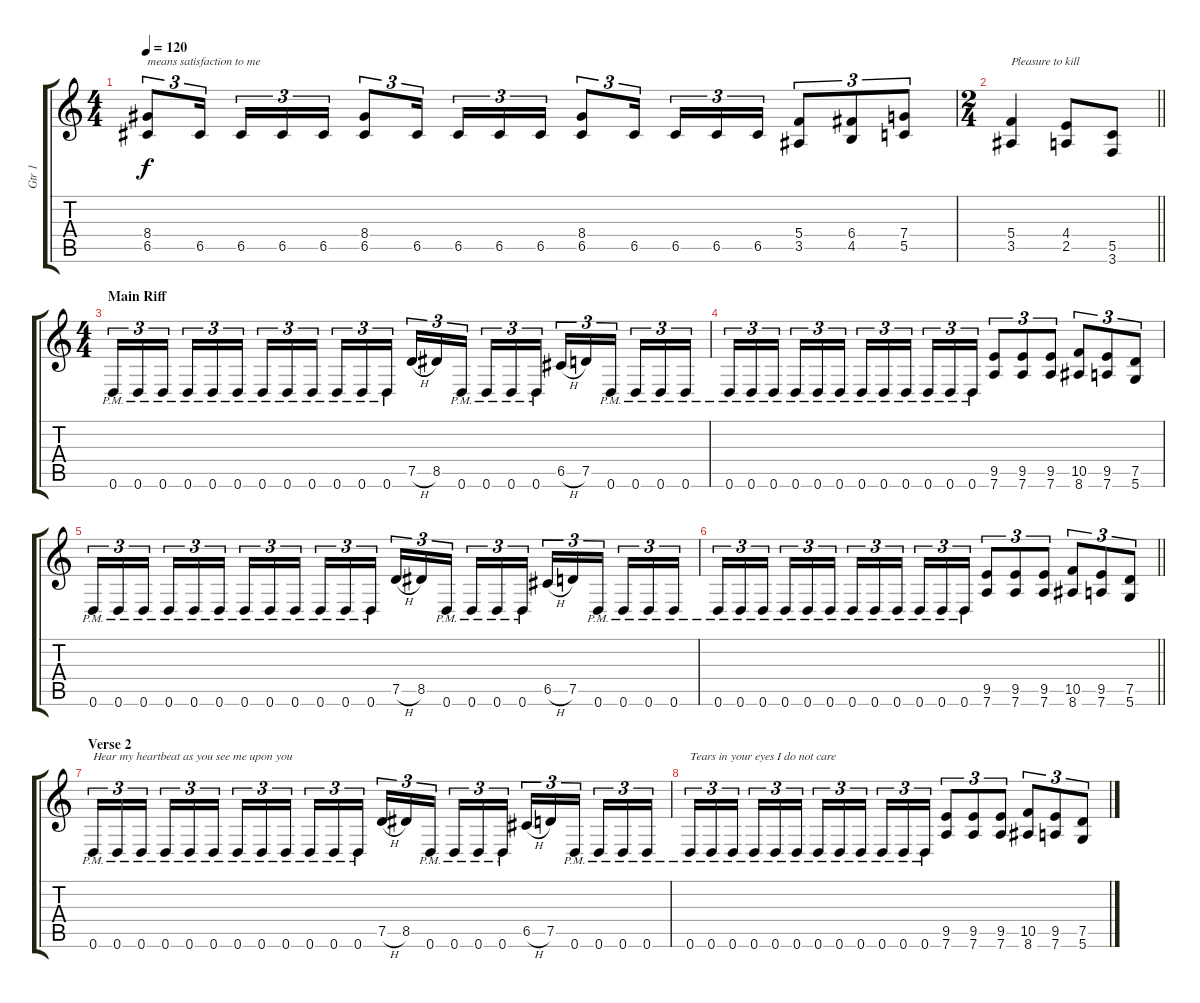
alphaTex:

\track ("Gtr 1" "Gtr 1") {instrument distortionguitar}
\staff {score tabs}
\tuning (D4 A3 F3 C3 G2 D2) {hide}
\ts (4 4)
\tempo 120
\clef g2
\ks c
(8.4 6.5).8{tu (3 2) txt "means satisfaction to me" dy f} 6.5.16{tu (3 2) beam splitsecondary} 6.5.16{tu (3 2)} 6.5.16{tu (3 2)} 6.5.16{tu (3 2)} (8.4 6.5).8{tu (3 2)} 6.5.16{tu (3 2) beam splitsecondary} 6.5.16{tu (3 2)} 6.5.16{tu (3 2)} 6.5.16{tu (3 2)} (8.4 6.5).8{tu (3 2)} 6.5.16{tu (3 2) beam splitsecondary} 6.5.16{tu (3 2)} 6.5.16{tu (3 2)} 6.5.16{tu (3 2)} (5.4 3.5).8{tu (3 2)} (6.4 4.5).8{tu (3 2)} (7.4 5.5).8{tu (3 2)} |
\ts (2 4)
\barLineRight lightlight
(5.4 3.5).4{txt "Pleasure to kill"} (4.4 2.5).8 (5.5 3.6).8 |
\ts (4 4)
\section ("" "Main Riff")
0.6{pm}.16{tu (3 2)} 0.6{pm}.16{tu (3 2)} 0.6{pm}.16{tu (3 2) beam splitsecondary} 0.6{pm}.16{tu (3 2)} 0.6{pm}.16{tu (3 2)} 0.6{pm}.16{tu (3 2)} 0.6{pm}.16{tu (3 2)} 0.6{pm}.16{tu (3 2)} 0.6{pm}.16{tu (3 2) beam splitsecondary} 0.6{pm}.16{tu (3 2)} 0.6{pm}.16{tu (3 2)} 0.6{pm}.16{tu (3 2)} 7.5{h}.16{tu (3 2)} 8.5.16{tu (3 2)} 0.6{pm}.16{tu (3 2) beam splitsecondary} 0.6{pm}.16{tu (3 2)} 0.6{pm}.16{tu (3 2)} 0.6{pm}.16{tu (3 2)} 6.5{h}.16{tu (3 2)} 7.5.16{tu (3 2)} 0.6{pm}.16{tu (3 2) beam splitsecondary} 0.6{pm}.16{tu (3 2)} 0.6{pm}.16{tu (3 2)} 0.6{pm}.16{tu (3 2)} |
0.6{pm}.16{tu (3 2)} 0.6{pm}.16{tu (3 2)} 0.6{pm}.16{tu (3 2) beam splitsecondary} 0.6{pm}.16{tu (3 2)} 0.6{pm}.16{tu (3 2)} 0.6{pm}.16{tu (3 2)} 0.6{pm}.16{tu (3 2)} 0.6{pm}.16{tu (3 2)} 0.6{pm}.16{tu (3 2) beam splitsecondary} 0.6{pm}.16{tu (3 2)} 0.6{pm}.16{tu (3 2)} 0.6{pm}.16{tu (3 2)} (9.5 7.6).8{tu (3 2)} (9.5 7.6).8{tu (3 2)} (9.5 7.6).8{tu (3 2)} (10.5 8.6).8{tu (3 2)} (9.5 7.6).8{tu (3 2)} (7.5 5.6).8{tu (3 2)} |
0.6{pm}.16{tu (3 2)} 0.6{pm}.16{tu (3 2)} 0.6{pm}.16{tu (3 2) beam splitsecondary} 0.6{pm}.16{tu (3 2)} 0.6{pm}.16{tu (3 2)} 0.6{pm}.16{tu (3 2)} 0.6{pm}.16{tu (3 2)} 0.6{pm}.16{tu (3 2)} 0.6{pm}.16{tu (3 2) beam splitsecondary} 0.6{pm}.16{tu (3 2)} 0.6{pm}.16{tu (3 2)} 0.6{pm}.16{tu (3 2)} 7.5{h}.16{tu (3 2)} 8.5.16{tu (3 2)} 0.6{pm}.16{tu (3 2) beam splitsecondary} 0.6{pm}.16{tu (3 2)} 0.6{pm}.16{tu (3 2)} 0.6{pm}.16{tu (3 2)} 6.5{h}.16{tu (3 2)} 7.5.16{tu (3 2)} 0.6{pm}.16{tu (3 2) beam splitsecondary} 0.6{pm}.16{tu (3 2)} 0.6{pm}.16{tu (3 2)} 0.6{pm}.16{tu (3 2)} |
\barLineRight lightlight
0.6{pm}.16{tu (3 2)} 0.6{pm}.16{tu (3 2)} 0.6{pm}.16{tu (3 2) beam splitsecondary} 0.6{pm}.16{tu (3 2)} 0.6{pm}.16{tu (3 2)} 0.6{pm}.16{tu (3 2)} 0.6{pm}.16{tu (3 2)} 0.6{pm}.16{tu (3 2)} 0.6{pm}.16{tu (3 2) beam splitsecondary} 0.6{pm}.16{tu (3 2)} 0.6{pm}.16{tu (3 2)} 0.6{pm}.16{tu (3 2)} (9.5 7.6).8{tu (3 2)} (9.5 7.6).8{tu (3 2)} (9.5 7.6).8{tu (3 2)} (10.5 8.6).8{tu (3 2)} (9.5 7.6).8{tu (3 2)} (7.5 5.6).8{tu (3 2)} |
\section ("" "Verse 2")
0.6{pm}.16{tu (3 2) txt "Hear my heartbeat as you see me upon you"} 0.6{pm}.16{tu (3 2)} 0.6{pm}.16{tu (3 2) beam splitsecondary} 0.6{pm}.16{tu (3 2)} 0.6{pm}.16{tu (3 2)} 0.6{pm}.16{tu (3 2)} 0.6{pm}.16{tu (3 2)} 0.6{pm}.16{tu (3 2)} 0.6{pm}.16{tu (3 2) beam splitsecondary} 0.6{pm}.16{tu (3 2)} 0.6{pm}.16{tu (3 2)} 0.6{pm}.16{tu (3 2)} 7.5{h}.16{tu (3 2)} 8.5.16{tu (3 2)} 0.6{pm}.16{tu (3 2) beam splitsecondary} 0.6{pm}.16{tu (3 2)} 0.6{pm}.16{tu (3 2)} 0.6{pm}.16{tu (3 2)} 6.5{h}.16{tu (3 2)} 7.5.16{tu (3 2)} 0.6{pm}.16{tu (3 2) beam splitsecondary} 0.6{pm}.16{tu (3 2)} 0.6{pm}.16{tu (3 2)} 0.6{pm}.16{tu (3 2)} |
0.6{pm}.16{tu (3 2) txt "Tears in your eyes I do not care"} 0.6{pm}.16{tu (3 2)} 0.6{pm}.16{tu (3 2) beam splitsecondary} 0.6{pm}.16{tu (3 2)} 0.6{pm}.16{tu (3 2)} 0.6{pm}.16{tu (3 2)} 0.6{pm}.16{tu (3 2)} 0.6{pm}.16{tu (3 2)} 0.6{pm}.16{tu (3 2) beam splitsecondary} 0.6{pm}.16{tu (3 2)} 0.6{pm}.16{tu (3 2)} 0.6{pm}.16{tu (3 2)} (9.5 7.6).8{tu (3 2)} (9.5 7.6).8{tu (3 2)} (9.5 7.6).8{tu (3 2)} (10.5 8.6).8{tu (3 2)} (9.5 7.6).8{tu (3 2)} (7.5 5.6).8{tu (3 2)}
